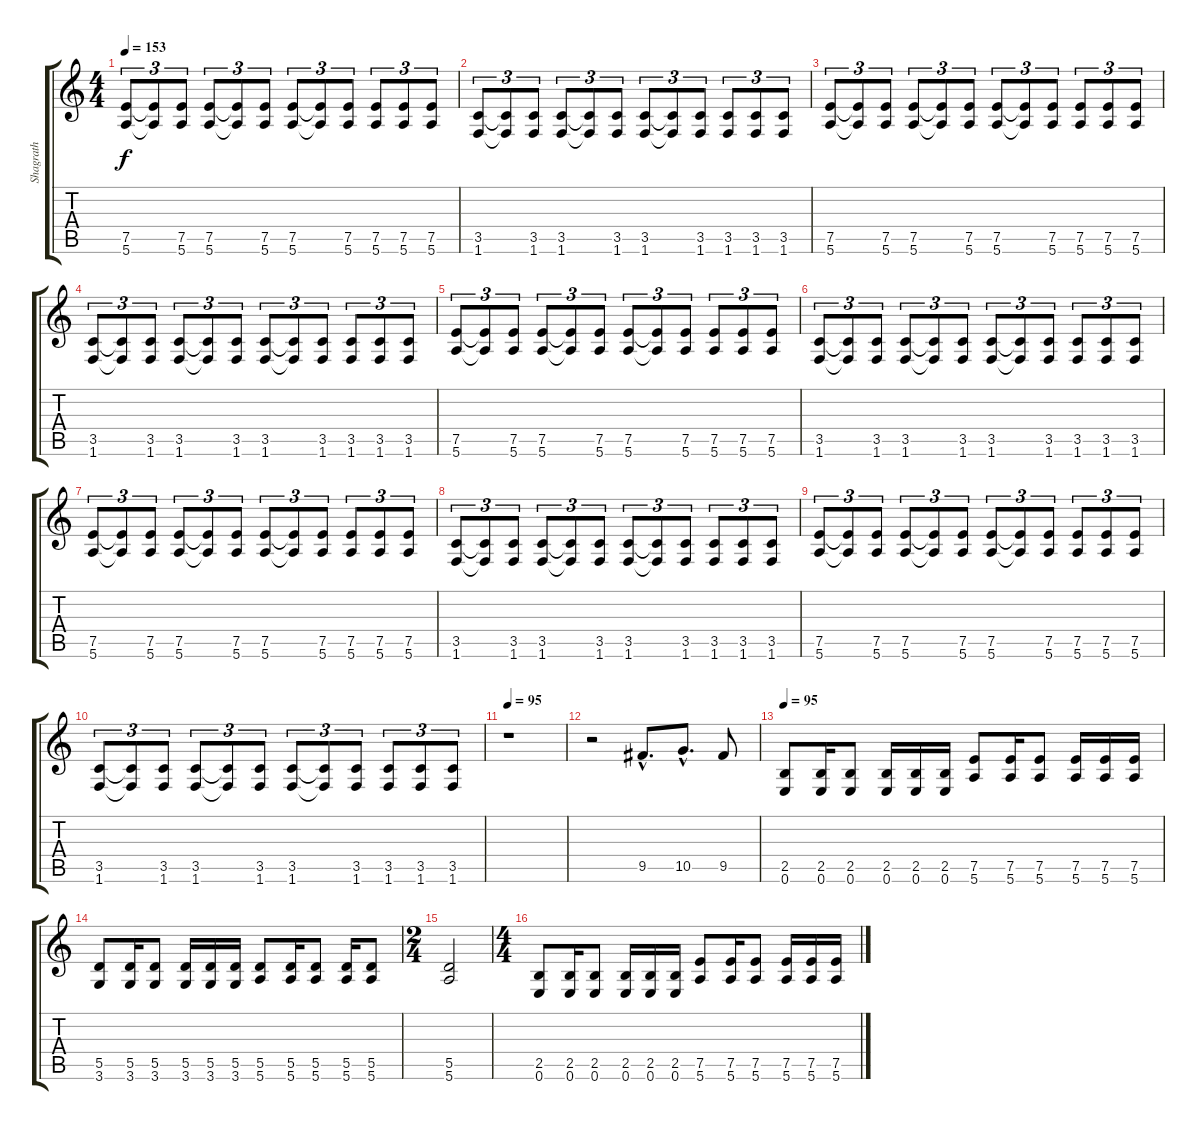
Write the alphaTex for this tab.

\track ("Shagrath" "Shagrath") {instrument distortionguitar}
\staff {score tabs}
\tuning (E4 B3 G3 D3 A2 E2) {hide}
\ts (4 4)
\tempo 153
\clef g2
\ks c
(7.5 5.6).8{tu (3 2) dy f} (7.5{t} 5.6{t}).8{tu (3 2)} (7.5 5.6).8{tu (3 2)} (7.5 5.6).8{tu (3 2)} (7.5{t} 5.6{t}).8{tu (3 2)} (7.5 5.6).8{tu (3 2)} (7.5 5.6).8{tu (3 2)} (7.5{t} 5.6{t}).8{tu (3 2)} (7.5 5.6).8{tu (3 2)} (7.5 5.6).8{tu (3 2)} (7.5 5.6).8{tu (3 2)} (7.5 5.6).8{tu (3 2)} |
(3.5 1.6).8{tu (3 2)} (3.5{t} 1.6{t}).8{tu (3 2)} (3.5 1.6).8{tu (3 2)} (3.5 1.6).8{tu (3 2)} (3.5{t} 1.6{t}).8{tu (3 2)} (3.5 1.6).8{tu (3 2)} (3.5 1.6).8{tu (3 2)} (3.5{t} 1.6{t}).8{tu (3 2)} (3.5 1.6).8{tu (3 2)} (3.5 1.6).8{tu (3 2)} (3.5 1.6).8{tu (3 2)} (3.5 1.6).8{tu (3 2)} |
(7.5 5.6).8{tu (3 2)} (7.5{t} 5.6{t}).8{tu (3 2)} (7.5 5.6).8{tu (3 2)} (7.5 5.6).8{tu (3 2)} (7.5{t} 5.6{t}).8{tu (3 2)} (7.5 5.6).8{tu (3 2)} (7.5 5.6).8{tu (3 2)} (7.5{t} 5.6{t}).8{tu (3 2)} (7.5 5.6).8{tu (3 2)} (7.5 5.6).8{tu (3 2)} (7.5 5.6).8{tu (3 2)} (7.5 5.6).8{tu (3 2)} |
(3.5 1.6).8{tu (3 2)} (3.5{t} 1.6{t}).8{tu (3 2)} (3.5 1.6).8{tu (3 2)} (3.5 1.6).8{tu (3 2)} (3.5{t} 1.6{t}).8{tu (3 2)} (3.5 1.6).8{tu (3 2)} (3.5 1.6).8{tu (3 2)} (3.5{t} 1.6{t}).8{tu (3 2)} (3.5 1.6).8{tu (3 2)} (3.5 1.6).8{tu (3 2)} (3.5 1.6).8{tu (3 2)} (3.5 1.6).8{tu (3 2)} |
(7.5 5.6).8{tu (3 2)} (7.5{t} 5.6{t}).8{tu (3 2)} (7.5 5.6).8{tu (3 2)} (7.5 5.6).8{tu (3 2)} (7.5{t} 5.6{t}).8{tu (3 2)} (7.5 5.6).8{tu (3 2)} (7.5 5.6).8{tu (3 2)} (7.5{t} 5.6{t}).8{tu (3 2)} (7.5 5.6).8{tu (3 2)} (7.5 5.6).8{tu (3 2)} (7.5 5.6).8{tu (3 2)} (7.5 5.6).8{tu (3 2)} |
(3.5 1.6).8{tu (3 2)} (3.5{t} 1.6{t}).8{tu (3 2)} (3.5 1.6).8{tu (3 2)} (3.5 1.6).8{tu (3 2)} (3.5{t} 1.6{t}).8{tu (3 2)} (3.5 1.6).8{tu (3 2)} (3.5 1.6).8{tu (3 2)} (3.5{t} 1.6{t}).8{tu (3 2)} (3.5 1.6).8{tu (3 2)} (3.5 1.6).8{tu (3 2)} (3.5 1.6).8{tu (3 2)} (3.5 1.6).8{tu (3 2)} |
(7.5 5.6).8{tu (3 2)} (7.5{t} 5.6{t}).8{tu (3 2)} (7.5 5.6).8{tu (3 2)} (7.5 5.6).8{tu (3 2)} (7.5{t} 5.6{t}).8{tu (3 2)} (7.5 5.6).8{tu (3 2)} (7.5 5.6).8{tu (3 2)} (7.5{t} 5.6{t}).8{tu (3 2)} (7.5 5.6).8{tu (3 2)} (7.5 5.6).8{tu (3 2)} (7.5 5.6).8{tu (3 2)} (7.5 5.6).8{tu (3 2)} |
(3.5 1.6).8{tu (3 2)} (3.5{t} 1.6{t}).8{tu (3 2)} (3.5 1.6).8{tu (3 2)} (3.5 1.6).8{tu (3 2)} (3.5{t} 1.6{t}).8{tu (3 2)} (3.5 1.6).8{tu (3 2)} (3.5 1.6).8{tu (3 2)} (3.5{t} 1.6{t}).8{tu (3 2)} (3.5 1.6).8{tu (3 2)} (3.5 1.6).8{tu (3 2)} (3.5 1.6).8{tu (3 2)} (3.5 1.6).8{tu (3 2)} |
(7.5 5.6).8{tu (3 2)} (7.5{t} 5.6{t}).8{tu (3 2)} (7.5 5.6).8{tu (3 2)} (7.5 5.6).8{tu (3 2)} (7.5{t} 5.6{t}).8{tu (3 2)} (7.5 5.6).8{tu (3 2)} (7.5 5.6).8{tu (3 2)} (7.5{t} 5.6{t}).8{tu (3 2)} (7.5 5.6).8{tu (3 2)} (7.5 5.6).8{tu (3 2)} (7.5 5.6).8{tu (3 2)} (7.5 5.6).8{tu (3 2)} |
(3.5 1.6).8{tu (3 2)} (3.5{t} 1.6{t}).8{tu (3 2)} (3.5 1.6).8{tu (3 2)} (3.5 1.6).8{tu (3 2)} (3.5{t} 1.6{t}).8{tu (3 2)} (3.5 1.6).8{tu (3 2)} (3.5 1.6).8{tu (3 2)} (3.5{t} 1.6{t}).8{tu (3 2)} (3.5 1.6).8{tu (3 2)} (3.5 1.6).8{tu (3 2)} (3.5 1.6).8{tu (3 2)} (3.5 1.6).8{tu (3 2)} |
\tempo 91
\tempo 95
r.1 |
r.2 9.5{hac}.8{d} 10.5{hac}.8{d} 9.5.8 |
\tempo 95
(2.5 0.6).8{volume 12} (2.5 0.6).16 (2.5 0.6).8 (2.5 0.6).16 (2.5 0.6).16 (2.5 0.6).16 (7.5 5.6).8 (7.5 5.6).16 (7.5 5.6).8 (7.5 5.6).16 (7.5 5.6).16 (7.5 5.6).16 |
(5.5 3.6).8 (5.5 3.6).16 (5.5 3.6).8 (5.5 3.6).16 (5.5 3.6).16 (5.5 3.6).16 (5.5 5.6).8 (5.5 5.6).16 (5.5 5.6).8 (5.5 5.6).16 (5.5 5.6).8 |
\ts (2 4)
(5.5 5.6).2 |
\ts (4 4)
(2.5 0.6).8 (2.5 0.6).16 (2.5 0.6).8 (2.5 0.6).16 (2.5 0.6).16 (2.5 0.6).16 (7.5 5.6).8 (7.5 5.6).16 (7.5 5.6).8 (7.5 5.6).16 (7.5 5.6).16 (7.5 5.6).16
